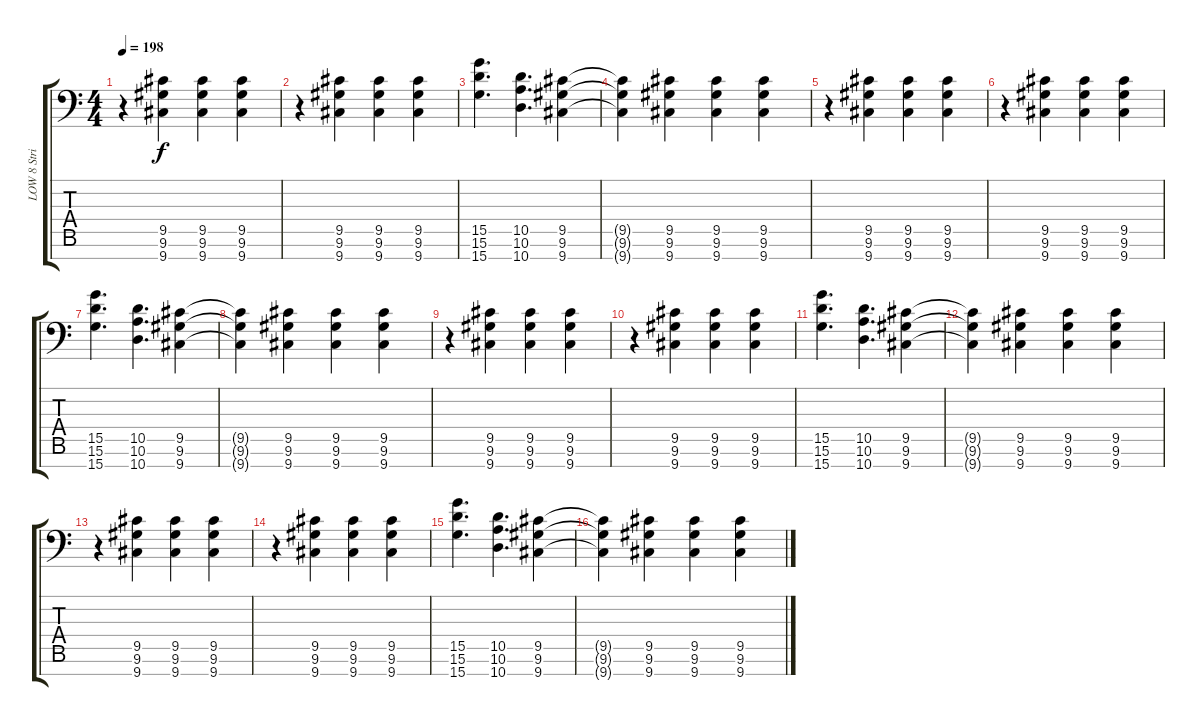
\track ("LOW 8 String RIGHT" "LOW 8 Stri") {instrument distortionguitar}
\staff {score tabs}
\tuning (B3 Gb3 E3 B2 E2 B1 E1) {hide}
\ts (4 4)
\tempo 198
\clef f4
\ks c
r.4{dy f} (9.5 9.6 9.7).4 (9.5 9.6 9.7).4 (9.5 9.6 9.7).4 |
r.4 (9.5 9.6 9.7).4 (9.5 9.6 9.7).4 (9.5 9.6 9.7).4 |
(15.5 15.6 15.7).4{d beam merge} (10.5 10.6 10.7).4{d} (9.5 9.6 9.7).4 |
(9.5{t} 9.6{t} 9.7{t}).4 (9.5 9.6 9.7).4 (9.5 9.6 9.7).4 (9.5 9.6 9.7).4 |
r.4 (9.5 9.6 9.7).4 (9.5 9.6 9.7).4 (9.5 9.6 9.7).4 |
r.4 (9.5 9.6 9.7).4 (9.5 9.6 9.7).4 (9.5 9.6 9.7).4 |
(15.5 15.6 15.7).4{d beam merge} (10.5 10.6 10.7).4{d} (9.5 9.6 9.7).4 |
(9.5{t} 9.6{t} 9.7{t}).4 (9.5 9.6 9.7).4 (9.5 9.6 9.7).4 (9.5 9.6 9.7).4 |
r.4 (9.5 9.6 9.7).4 (9.5 9.6 9.7).4 (9.5 9.6 9.7).4 |
r.4 (9.5 9.6 9.7).4 (9.5 9.6 9.7).4 (9.5 9.6 9.7).4 |
(15.5 15.6 15.7).4{d beam merge} (10.5 10.6 10.7).4{d} (9.5 9.6 9.7).4 |
(9.5{t} 9.6{t} 9.7{t}).4 (9.5 9.6 9.7).4 (9.5 9.6 9.7).4 (9.5 9.6 9.7).4 |
r.4 (9.5 9.6 9.7).4 (9.5 9.6 9.7).4 (9.5 9.6 9.7).4 |
r.4 (9.5 9.6 9.7).4 (9.5 9.6 9.7).4 (9.5 9.6 9.7).4 |
(15.5 15.6 15.7).4{d beam merge} (10.5 10.6 10.7).4{d} (9.5 9.6 9.7).4 |
(9.5{t} 9.6{t} 9.7{t}).4 (9.5 9.6 9.7).4 (9.5 9.6 9.7).4 (9.5 9.6 9.7).4
